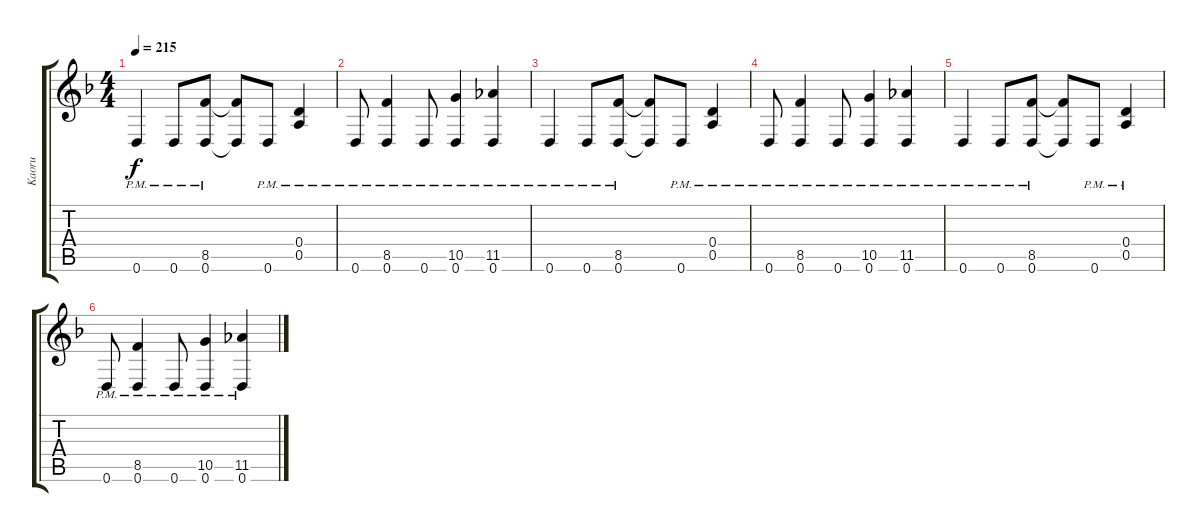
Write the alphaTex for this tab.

\track ("Kaoru" "Kaoru") {instrument overdrivenguitar}
\staff {score tabs}
\tuning (E4 B3 G3 D3 A2 D2) {hide}
\ts (4 4)
\tempo 215
\clef g2
\ks f
0.6{pm}.4{dy f} 0.6{pm}.8 (8.5{pm} 0.6{pm}).8 (8.5{t} 0.6{t}).8 0.6{pm}.8 (0.4{pm} 0.5{pm}).4 |
0.6{pm}.8 (8.5{pm} 0.6{pm}).4 0.6{pm}.8 (10.5{pm} 0.6{pm}).4 (11.5{pm} 0.6{pm}).4 |
0.6{pm}.4 0.6{pm}.8 (8.5{pm} 0.6{pm}).8 (8.5{t} 0.6{t}).8 0.6{pm}.8 (0.4{pm} 0.5{pm}).4 |
0.6{pm}.8 (8.5{pm} 0.6{pm}).4 0.6{pm}.8 (10.5{pm} 0.6{pm}).4 (11.5{pm} 0.6{pm}).4 |
0.6{pm}.4 0.6{pm}.8 (8.5{pm} 0.6{pm}).8 (8.5{t} 0.6{t}).8 0.6{pm}.8 (0.4{pm} 0.5{pm}).4 |
0.6{pm}.8 (8.5{pm} 0.6{pm}).4 0.6{pm}.8 (10.5{pm} 0.6{pm}).4 (11.5{pm} 0.6{pm}).4
